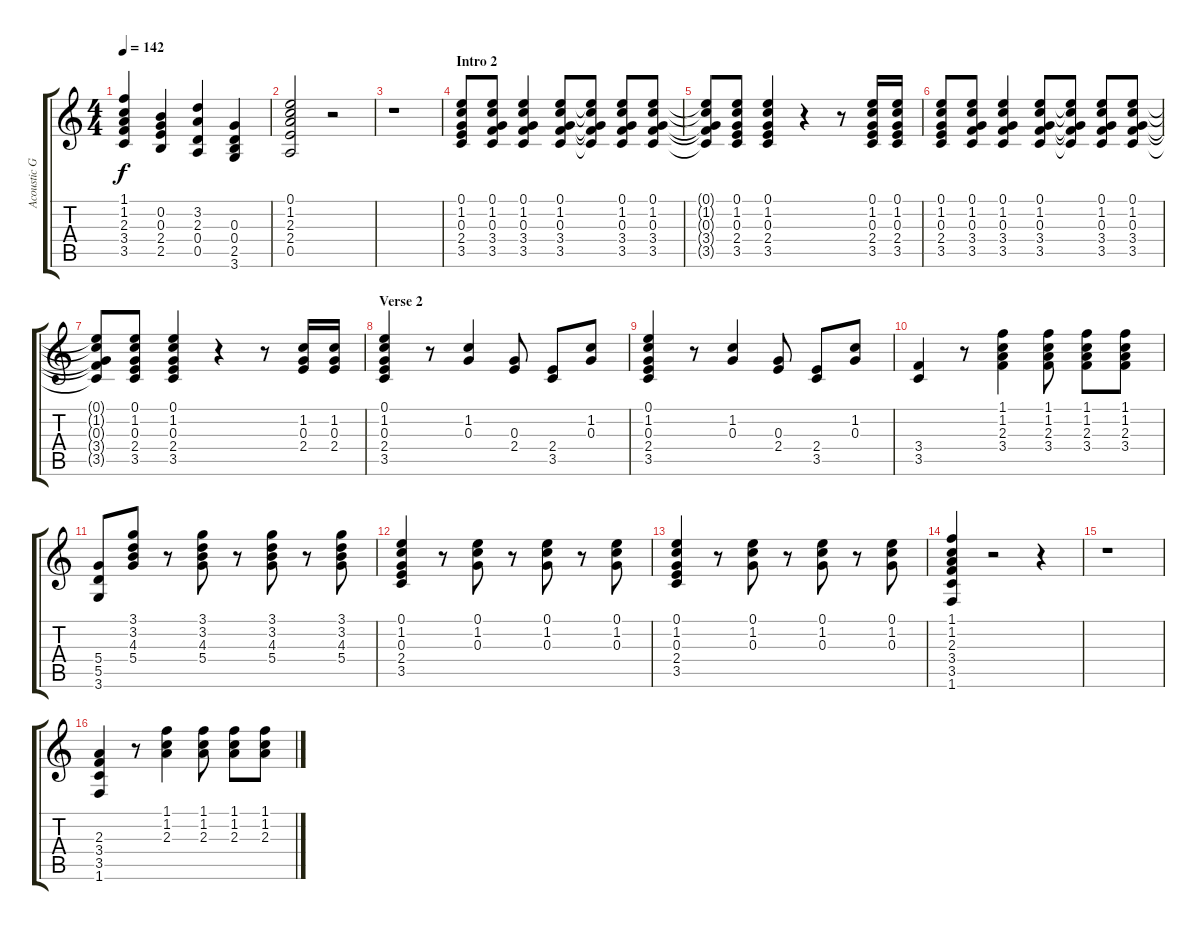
\track ("Acoustic Guitar" "Acoustic G") {instrument acousticguitarnylon}
\staff {score tabs}
\tuning (E4 B3 G3 D3 A2 E2) {hide}
\ts (4 4)
\tempo 142
\clef g2
\ks c
(1.1 1.2 2.3 3.4 3.5).4{dy f} (0.2 0.3 2.4 2.5).4 (3.2 2.3 0.4 0.5).4 (0.3 0.4 2.5 3.6).4 |
(0.1 1.2 2.3 2.4 0.5).2 r.2 |
r.1 |
\section ("" "Intro 2")
(0.1 1.2 0.3 2.4 3.5).8 (0.1 1.2 0.3 3.4 3.5).8 (0.1 1.2 0.3 3.4 3.5).4 (0.1 1.2 0.3 3.4 3.5).8 (0.1{t} 1.2{t} 0.3{t} 3.4{t} 3.5{t}).8 (0.1 1.2 0.3 3.4 3.5).8 (0.1 1.2 0.3 3.4 3.5).8 |
(0.1{t} 1.2{t} 0.3{t} 3.4{t} 3.5{t}).8 (0.1 1.2 0.3 2.4 3.5).8 (0.1 1.2 0.3 2.4 3.5).4 r.4 r.8 (0.1 1.2 0.3 2.4 3.5).16 (0.1 1.2 0.3 2.4 3.5).16 |
(0.1 1.2 0.3 2.4 3.5).8 (0.1 1.2 0.3 3.4 3.5).8 (0.1 1.2 0.3 3.4 3.5).4 (0.1 1.2 0.3 3.4 3.5).8 (0.1{t} 1.2{t} 0.3{t} 3.4{t} 3.5{t}).8 (0.1 1.2 0.3 3.4 3.5).8 (0.1 1.2 0.3 3.4 3.5).8 |
(0.1{t} 1.2{t} 0.3{t} 3.4{t} 3.5{t}).8 (0.1 1.2 0.3 2.4 3.5).8 (0.1 1.2 0.3 2.4 3.5).4 r.4 r.8 (1.2 0.3 2.4).16 (1.2 0.3 2.4).16 |
\section ("" "Verse 2")
(0.1 1.2 0.3 2.4 3.5).4 r.8 (1.2 0.3).4 (0.3 2.4).8 (2.4 3.5).8 (1.2 0.3).8 |
(0.1 1.2 0.3 2.4 3.5).4 r.8 (1.2 0.3).4 (0.3 2.4).8 (2.4 3.5).8 (1.2 0.3).8 |
(3.4 3.5).4 r.8 (1.1 1.2 2.3 3.4).4 (1.1 1.2 2.3 3.4).8 (1.1 1.2 2.3 3.4).8 (1.1 1.2 2.3 3.4).8 |
(5.4 5.5 3.6).8 (3.1 3.2 4.3 5.4).8 r.8 (3.1 3.2 4.3 5.4).8 r.8 (3.1 3.2 4.3 5.4).8 r.8 (3.1 3.2 4.3 5.4).8 |
(0.1 1.2 0.3 2.4 3.5).4 r.8 (0.1 1.2 0.3).8 r.8 (0.1 1.2 0.3).8 r.8 (0.1 1.2 0.3).8 |
(0.1 1.2 0.3 2.4 3.5).4 r.8 (0.1 1.2 0.3).8 r.8 (0.1 1.2 0.3).8 r.8 (0.1 1.2 0.3).8 |
(1.1 1.2 2.3 3.4 3.5 1.6).4 r.2 r.4 |
r.1 |
(2.3 3.4 3.5 1.6).4 r.8 (1.1 1.2 2.3).4 (1.1 1.2 2.3).8 (1.1 1.2 2.3).8 (1.1 1.2 2.3).8
